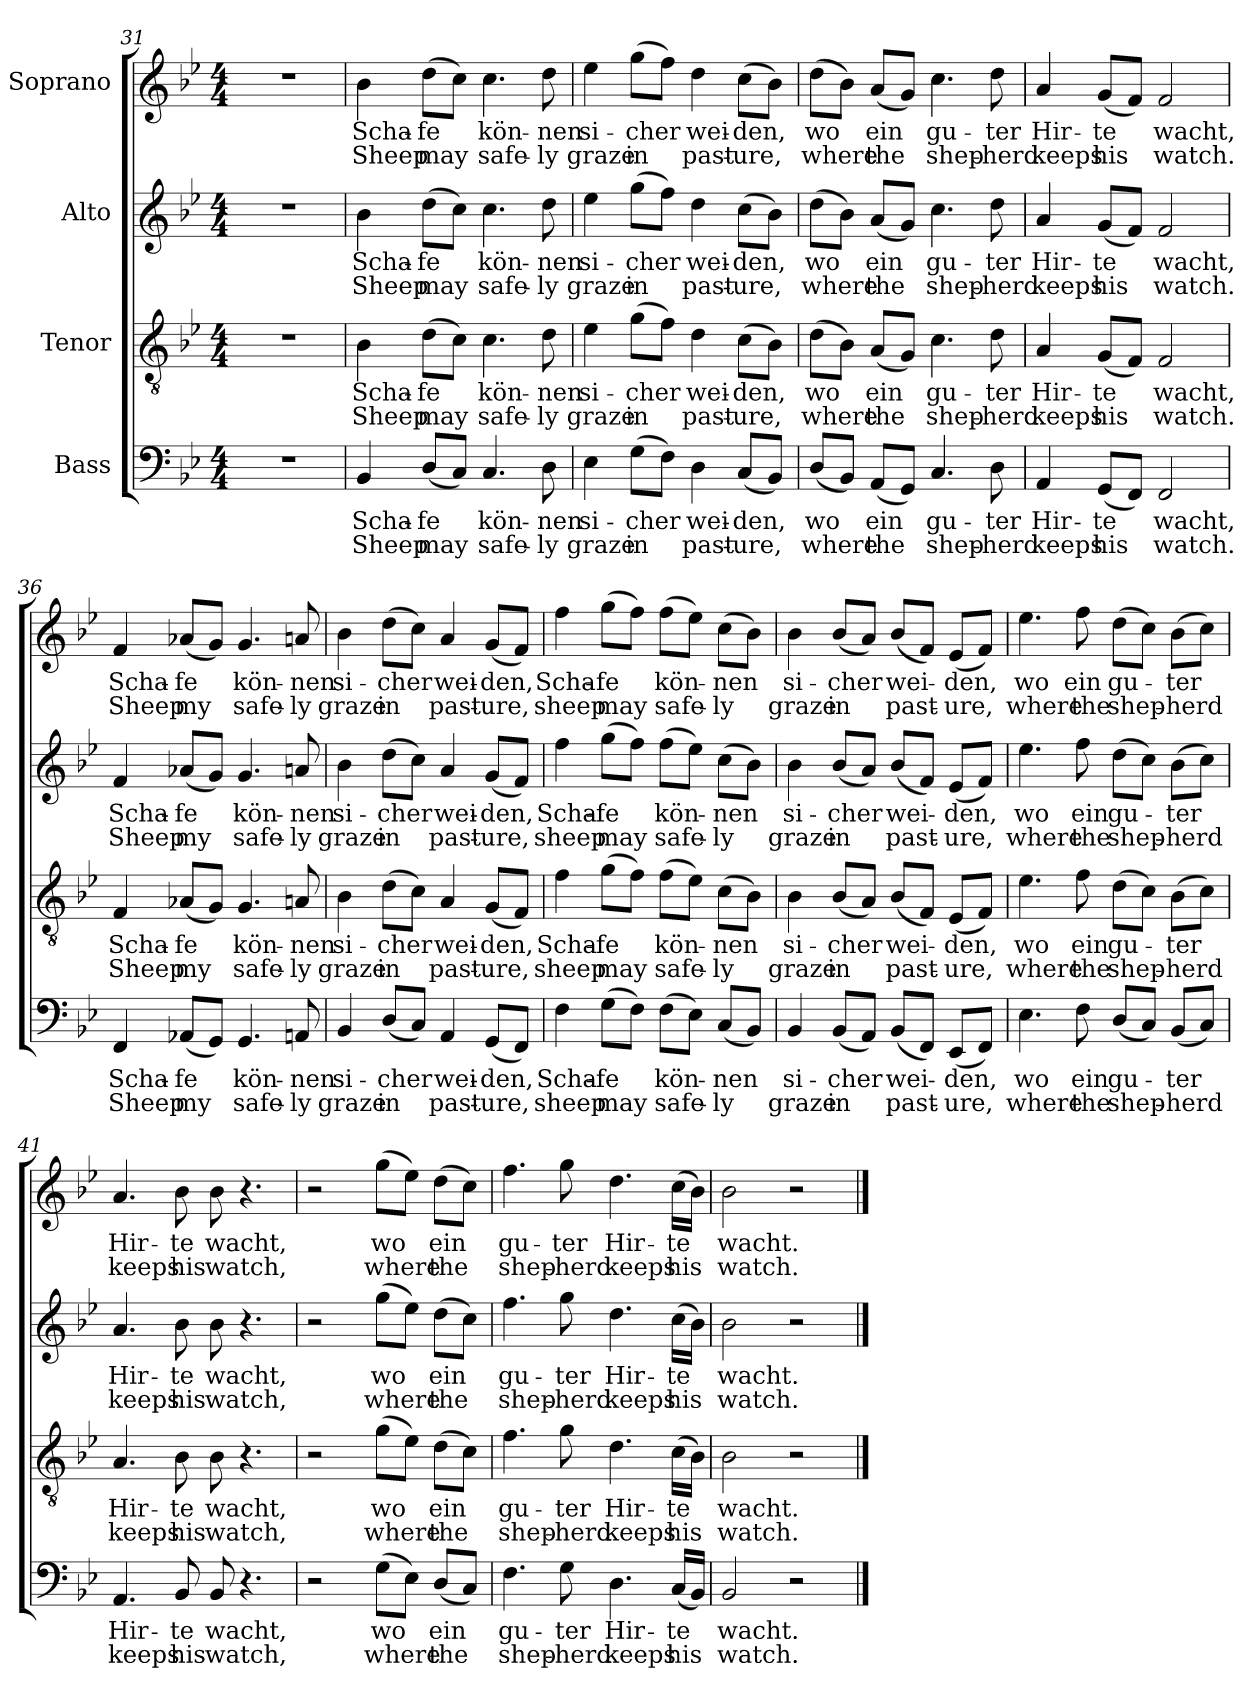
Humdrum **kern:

**kern	**text	**text	**kern	**text	**text	**kern	**text	**text	**kern	**text	**text
*part4	*part4	*part4	*part3	*part3	*part3	*part2	*part2	*part2	*part1	*part1	*part1
*staff4	*staff4	*staff4	*staff3	*staff3	*staff3	*staff2	*staff2	*staff2	*staff1	*staff1	*staff1
*I"Bass	*	*	*I"Tenor	*	*	*I"Alto	*	*	*I"Soprano	*	*
!!LO:PB:g=z
*clefF4	*	*	*clefGv2	*	*	*clefG2	*	*	*clefG2	*	*
*k[b-e-]	*	*	*k[b-e-]	*	*	*k[b-e-]	*	*	*k[b-e-]	*	*
*B-:	*	*	*B-:	*	*	*B-:	*	*	*B-:	*	*
*M4/4	*	*	*M4/4	*	*	*M4/4	*	*	*M4/4	*	*
=31	=31	=31	=31	=31	=31	=31	=31	=31	=31	=31	=31
1r	.	.	1r	.	.	1r	.	.	1r	.	.
=32	=32	=32	=32	=32	=32	=32	=32	=32	=32	=32	=32
!	!LO:LY:b	!LO:LY:b	!	!LO:LY:b	!LO:LY:b	!	!LO:LY:b	!LO:LY:b	!	!LO:LY:b	!LO:LY:b
4BB-/	Scha-	Sheep	4B-\	Scha-	Sheep	4b-\	Scha-	Sheep	4b-\	Scha-	Sheep
!	!LO:LY:b	!LO:LY:b	!	!LO:LY:b	!LO:LY:b	!	!LO:LY:b	!LO:LY:b	!	!LO:LY:b	!LO:LY:b
(<8D/L	-fe	may	(>8d\L	-fe	may	(>8dd\L	-fe	may	(>8dd\L	-fe	may
8C/J)	.	.	8c\J)	.	.	8cc\J)	.	.	8cc\J)	.	.
!	!LO:LY:b	!LO:LY:b	!	!LO:LY:b	!LO:LY:b	!	!LO:LY:b	!LO:LY:b	!	!LO:LY:b	!LO:LY:b
4.C/	kön-	safe-	4.c\	kön-	safe-	4.cc\	kön-	safe-	4.cc\	kön-	safe-
!	!LO:LY:b	!LO:LY:b	!	!LO:LY:b	!LO:LY:b	!	!LO:LY:b	!LO:LY:b	!	!LO:LY:b	!LO:LY:b
8D\	-nen	-ly	8d\	-nen	-ly	8dd\	-nen	-ly	8dd\	-nen	-ly
=33	=33	=33	=33	=33	=33	=33	=33	=33	=33	=33	=33
!	!LO:LY:b	!LO:LY:b	!	!LO:LY:b	!LO:LY:b	!	!LO:LY:b	!LO:LY:b	!	!LO:LY:b	!LO:LY:b
4E-\	si-	graze	4e-\	si-	graze	4ee-\	si-	graze	4ee-\	si-	graze
!	!LO:LY:b	!LO:LY:b	!	!LO:LY:b	!LO:LY:b	!	!LO:LY:b	!LO:LY:b	!	!LO:LY:b	!LO:LY:b
(>8G\L	-cher	in	(>8g\L	-cher	in	(>8gg\L	-cher	in	(>8gg\L	-cher	in
8F\J)	.	.	8f\J)	.	.	8ff\J)	.	.	8ff\J)	.	.
!	!LO:LY:b	!LO:LY:b	!	!LO:LY:b	!LO:LY:b	!	!LO:LY:b	!LO:LY:b	!	!LO:LY:b	!LO:LY:b
4D\	wei-	past-	4d\	wei-	past-	4dd\	wei-	past-	4dd\	wei-	past-
!	!LO:LY:b	!LO:LY:b	!	!LO:LY:b	!LO:LY:b	!	!LO:LY:b	!LO:LY:b	!	!LO:LY:b	!LO:LY:b
(<8C/L	-den,	-ure,	(>8c\L	-den,	-ure,	(>8cc\L	-den,	-ure,	(>8cc\L	-den,	-ure,
8BB-/J)	.	.	8B-\J)	.	.	8b-\J)	.	.	8b-\J)	.	.
=34	=34	=34	=34	=34	=34	=34	=34	=34	=34	=34	=34
!	!LO:LY:b	!LO:LY:b	!	!LO:LY:b	!LO:LY:b	!	!LO:LY:b	!LO:LY:b	!	!LO:LY:b	!LO:LY:b
(<8D/L	wo	where	(>8d\L	wo	where	(>8dd\L	wo	where	(>8dd\L	wo	where
8BB-/J)	.	.	8B-\J)	.	.	8b-\J)	.	.	8b-\J)	.	.
!	!LO:LY:b	!LO:LY:b	!	!LO:LY:b	!LO:LY:b	!	!LO:LY:b	!LO:LY:b	!	!LO:LY:b	!LO:LY:b
(<8AA/L	ein	the	(<8A/L	ein	the	(<8a/L	ein	the	(<8a/L	ein	the
8GG/J)	.	.	8G/J)	.	.	8g/J)	.	.	8g/J)	.	.
!	!LO:LY:b	!LO:LY:b	!	!LO:LY:b	!LO:LY:b	!	!LO:LY:b	!LO:LY:b	!	!LO:LY:b	!LO:LY:b
4.C/	gu-	shep-	4.c\	gu-	shep-	4.cc\	gu-	shep-	4.cc\	gu-	shep-
!	!LO:LY:b	!LO:LY:b	!	!LO:LY:b	!LO:LY:b	!	!LO:LY:b	!LO:LY:b	!	!LO:LY:b	!LO:LY:b
8D\	-ter	-herd	8d\	-ter	-herd	8dd\	-ter	-herd	8dd\	-ter	-herd
!!LO:LB:g=z
=35	=35	=35	=35	=35	=35	=35	=35	=35	=35	=35	=35
!	!LO:LY:b	!LO:LY:b	!	!LO:LY:b	!LO:LY:b	!	!LO:LY:b	!LO:LY:b	!	!LO:LY:b	!LO:LY:b
4AA/	Hir-	keeps	4A/	Hir-	keeps	4a/	Hir-	keeps	4a/	Hir-	keeps
!	!LO:LY:b	!LO:LY:b	!	!LO:LY:b	!LO:LY:b	!	!LO:LY:b	!LO:LY:b	!	!LO:LY:b	!LO:LY:b
(<8GG/L	-te	his	(<8G/L	-te	his	(<8g/L	-te	his	(<8g/L	-te	his
8FF/J)	.	.	8F/J)	.	.	8f/J)	.	.	8f/J)	.	.
!	!LO:LY:b	!LO:LY:b	!	!LO:LY:b	!LO:LY:b	!	!LO:LY:b	!LO:LY:b	!	!LO:LY:b	!LO:LY:b
2FF/	wacht,	watch.	2F/	wacht,	watch.	2f/	wacht,	watch.	2f/	wacht,	watch.
!!LO:PB:g=z
=36	=36	=36	=36	=36	=36	=36	=36	=36	=36	=36	=36
!	!LO:LY:b	!LO:LY:b	!	!LO:LY:b	!LO:LY:b	!	!LO:LY:b	!LO:LY:b	!	!LO:LY:b	!LO:LY:b
4FF/	Scha-	Sheep	4F/	Scha-	Sheep	4f/	Scha-	Sheep	4f/	Scha-	Sheep
!	!LO:LY:b	!LO:LY:b	!	!LO:LY:b	!LO:LY:b	!	!LO:LY:b	!LO:LY:b	!	!LO:LY:b	!LO:LY:b
(<8AA-X/L	-fe	my	(<8A-X/L	-fe	my	(<8a-X/L	-fe	my	(<8a-X/L	-fe	my
8GG/J)	.	.	8G/J)	.	.	8g/J)	.	.	8g/J)	.	.
!	!LO:LY:b	!LO:LY:b	!	!LO:LY:b	!LO:LY:b	!	!LO:LY:b	!LO:LY:b	!	!LO:LY:b	!LO:LY:b
4.GG/	kön-	safe-	4.G/	kön-	safe-	4.g/	kön-	safe-	4.g/	kön-	safe-
!	!LO:LY:b	!LO:LY:b	!	!LO:LY:b	!LO:LY:b	!	!LO:LY:b	!LO:LY:b	!	!LO:LY:b	!LO:LY:b
8AAn/	-nen	-ly	8An/	-nen	-ly	8an/	-nen	-ly	8an/	-nen	-ly
=37	=37	=37	=37	=37	=37	=37	=37	=37	=37	=37	=37
!	!LO:LY:b	!LO:LY:b	!	!LO:LY:b	!LO:LY:b	!	!LO:LY:b	!LO:LY:b	!	!LO:LY:b	!LO:LY:b
4BB-/	si-	graze	4B-\	si-	graze	4b-\	si-	graze	4b-\	si-	graze
!	!LO:LY:b	!LO:LY:b	!	!LO:LY:b	!LO:LY:b	!	!LO:LY:b	!LO:LY:b	!	!LO:LY:b	!LO:LY:b
(<8D/L	-cher	in	(>8d\L	-cher	in	(>8dd\L	-cher	in	(>8dd\L	-cher	in
8C/J)	.	.	8c\J)	.	.	8cc\J)	.	.	8cc\J)	.	.
!	!LO:LY:b	!LO:LY:b	!	!LO:LY:b	!LO:LY:b	!	!LO:LY:b	!LO:LY:b	!	!LO:LY:b	!LO:LY:b
4AA/	wei-	past-	4A/	wei-	past-	4a/	wei-	past-	4a/	wei-	past-
!	!LO:LY:b	!LO:LY:b	!	!LO:LY:b	!LO:LY:b	!	!LO:LY:b	!LO:LY:b	!	!LO:LY:b	!LO:LY:b
(<8GG/L	-den,	-ure,	(<8G/L	-den,	-ure,	(<8g/L	-den,	-ure,	(<8g/L	-den,	-ure,
8FF/J)	.	.	8F/J)	.	.	8f/J)	.	.	8f/J)	.	.
=38	=38	=38	=38	=38	=38	=38	=38	=38	=38	=38	=38
!	!LO:LY:b	!LO:LY:b	!	!LO:LY:b	!LO:LY:b	!	!LO:LY:b	!LO:LY:b	!	!LO:LY:b	!LO:LY:b
4F\	Scha-	sheep	4f\	Scha-	sheep	4ff\	Scha-	sheep	4ff\	Scha-	sheep
!	!LO:LY:b	!LO:LY:b	!	!LO:LY:b	!LO:LY:b	!	!LO:LY:b	!LO:LY:b	!	!LO:LY:b	!LO:LY:b
(>8G\L	-fe	may	(>8g\L	-fe	may	(>8gg\L	-fe	may	(>8gg\L	-fe	may
8F\J)	.	.	8f\J)	.	.	8ff\J)	.	.	8ff\J)	.	.
!	!LO:LY:b	!LO:LY:b	!	!LO:LY:b	!LO:LY:b	!	!LO:LY:b	!LO:LY:b	!	!LO:LY:b	!LO:LY:b
(>8F\L	kön-	safe-	(>8f\L	kön-	safe-	(>8ff\L	kön-	safe-	(>8ff\L	kön-	safe-
8E-\J)	.	.	8e-\J)	.	.	8ee-\J)	.	.	8ee-\J)	.	.
!	!LO:LY:b	!LO:LY:b	!	!LO:LY:b	!LO:LY:b	!	!LO:LY:b	!LO:LY:b	!	!LO:LY:b	!LO:LY:b
(<8C/L	-nen	-ly	(>8c\L	-nen	-ly	(>8cc\L	-nen	-ly	(>8cc\L	-nen	-ly
8BB-/J)	.	.	8B-\J)	.	.	8b-\J)	.	.	8b-\J)	.	.
!!LO:LB:g=z
=39	=39	=39	=39	=39	=39	=39	=39	=39	=39	=39	=39
!	!LO:LY:b	!LO:LY:b	!	!LO:LY:b	!LO:LY:b	!	!LO:LY:b	!LO:LY:b	!	!LO:LY:b	!LO:LY:b
4BB-/	si-	graze	4B-\	si-	graze	4b-\	si-	graze	4b-\	si-	graze
!	!LO:LY:b	!LO:LY:b	!	!LO:LY:b	!LO:LY:b	!	!LO:LY:b	!LO:LY:b	!	!LO:LY:b	!LO:LY:b
(<8BB-/L	-cher	in	(<8B-/L	-cher	in	(<8b-/L	-cher	in	(<8b-/L	-cher	in
8AA/J)	.	.	8A/J)	.	.	8a/J)	.	.	8a/J)	.	.
!	!LO:LY:b	!LO:LY:b	!	!LO:LY:b	!LO:LY:b	!	!LO:LY:b	!LO:LY:b	!	!LO:LY:b	!LO:LY:b
(<8BB-/L	wei-	past-	(<8B-/L	wei-	past-	(<8b-/L	wei-	past-	(<8b-/L	wei-	past-
8FF/J)	.	.	8F/J)	.	.	8f/J)	.	.	8f/J)	.	.
!	!LO:LY:b	!LO:LY:b	!	!LO:LY:b	!LO:LY:b	!	!LO:LY:b	!LO:LY:b	!	!LO:LY:b	!LO:LY:b
(<8EE-/L	-den,	-ure,	(<8E-/L	-den,	-ure,	(<8e-/L	-den,	-ure,	(<8e-/L	-den,	-ure,
8FF/J)	.	.	8F/J)	.	.	8f/J)	.	.	8f/J)	.	.
=40	=40	=40	=40	=40	=40	=40	=40	=40	=40	=40	=40
!	!LO:LY:b	!LO:LY:b	!	!LO:LY:b	!LO:LY:b	!	!LO:LY:b	!LO:LY:b	!	!LO:LY:b	!LO:LY:b
4.E-\	wo	where	4.e-\	wo	where	4.ee-\	wo	where	4.ee-\	wo	where
!	!LO:LY:b	!LO:LY:b	!	!LO:LY:b	!LO:LY:b	!	!LO:LY:b	!LO:LY:b	!	!LO:LY:b	!LO:LY:b
8F\	ein	the	8f\	ein	the	8ff\	ein	the	8ff\	ein	the
!	!LO:LY:b	!LO:LY:b	!	!LO:LY:b	!LO:LY:b	!	!LO:LY:b	!LO:LY:b	!	!LO:LY:b	!LO:LY:b
(<8D/L	gu-	shep-	(>8d\L	gu-	shep-	(>8dd\L	gu-	shep-	(>8dd\L	gu-	shep-
8C/J)	.	.	8c\J)	.	.	8cc\J)	.	.	8cc\J)	.	.
!	!LO:LY:b	!LO:LY:b	!	!LO:LY:b	!LO:LY:b	!	!LO:LY:b	!LO:LY:b	!	!LO:LY:b	!LO:LY:b
(<8BB-/L	-ter	-herd	(>8B-\L	-ter	-herd	(>8b-\L	-ter	-herd	(>8b-\L	-ter	-herd
8C/J)	.	.	8c\J)	.	.	8cc\J)	.	.	8cc\J)	.	.
!!LO:PB:g=z
=41	=41	=41	=41	=41	=41	=41	=41	=41	=41	=41	=41
!	!LO:LY:b	!LO:LY:b	!	!LO:LY:b	!LO:LY:b	!	!LO:LY:b	!LO:LY:b	!	!LO:LY:b	!LO:LY:b
4.AA/	Hir-	keeps	4.A/	Hir-	keeps	4.a/	Hir-	keeps	4.a/	Hir-	keeps
!	!LO:LY:b	!LO:LY:b	!	!LO:LY:b	!LO:LY:b	!	!LO:LY:b	!LO:LY:b	!	!LO:LY:b	!LO:LY:b
8BB-/	-te	his	8B-\	-te	his	8b-\	-te	his	8b-\	-te	his
!	!LO:LY:b	!LO:LY:b	!	!LO:LY:b	!LO:LY:b	!	!LO:LY:b	!LO:LY:b	!	!LO:LY:b	!LO:LY:b
8BB-/	wacht,	watch,	8B-\	wacht,	watch,	8b-\	wacht,	watch,	8b-\	wacht,	watch,
4.r	.	.	4.r	.	.	4.r	.	.	4.r	.	.
=42	=42	=42	=42	=42	=42	=42	=42	=42	=42	=42	=42
2r	.	.	2r	.	.	2r	.	.	2r	.	.
!	!LO:LY:b	!LO:LY:b	!	!LO:LY:b	!LO:LY:b	!	!LO:LY:b	!LO:LY:b	!	!LO:LY:b	!LO:LY:b
(>8G\L	wo	where	(>8g\L	wo	where	(>8gg\L	wo	where	(>8gg\L	wo	where
8E-\J)	.	.	8e-\J)	.	.	8ee-\J)	.	.	8ee-\J)	.	.
!	!LO:LY:b	!LO:LY:b	!	!LO:LY:b	!LO:LY:b	!	!LO:LY:b	!LO:LY:b	!	!LO:LY:b	!LO:LY:b
(<8D/L	ein	the	(>8d\L	ein	the	(>8dd\L	ein	the	(>8dd\L	ein	the
8C/J)	.	.	8c\J)	.	.	8cc\J)	.	.	8cc\J)	.	.
=43	=43	=43	=43	=43	=43	=43	=43	=43	=43	=43	=43
!	!LO:LY:b	!LO:LY:b	!	!LO:LY:b	!LO:LY:b	!	!LO:LY:b	!LO:LY:b	!	!LO:LY:b	!LO:LY:b
4.F\	gu-	shep-	4.f\	gu-	shep-	4.ff\	gu-	shep-	4.ff\	gu-	shep-
!	!LO:LY:b	!LO:LY:b	!	!LO:LY:b	!LO:LY:b	!	!LO:LY:b	!LO:LY:b	!	!LO:LY:b	!LO:LY:b
8G\	-ter	-herd	8g\	-ter	-herd	8gg\	-ter	-herd	8gg\	-ter	-herd
!	!LO:LY:b	!LO:LY:b	!	!LO:LY:b	!LO:LY:b	!	!LO:LY:b	!LO:LY:b	!	!LO:LY:b	!LO:LY:b
4.D\	Hir-	keeps	4.d\	Hir-	keeps	4.dd\	Hir-	keeps	4.dd\	Hir-	keeps
!	!LO:LY:b	!LO:LY:b	!	!LO:LY:b	!LO:LY:b	!	!LO:LY:b	!LO:LY:b	!	!LO:LY:b	!LO:LY:b
(<16C/LL	-te	his	(>16c\LL	-te	his	(>16cc\LL	-te	his	(>16cc\LL	-te	his
16BB-/JJ)	.	.	16B-\JJ)	.	.	16b-\JJ)	.	.	16b-\JJ)	.	.
=44	=44	=44	=44	=44	=44	=44	=44	=44	=44	=44	=44
!	!LO:LY:b	!LO:LY:b	!	!LO:LY:b	!LO:LY:b	!	!LO:LY:b	!LO:LY:b	!	!LO:LY:b	!LO:LY:b
2BB-/	wacht.	watch.	2B-\	wacht.	watch.	2b-\	wacht.	watch.	2b-\	wacht.	watch.
2r	.	.	2r	.	.	2r	.	.	2r	.	.
==	==	==	==	==	==	==	==	==	==	==	==
*-	*-	*-	*-	*-	*-	*-	*-	*-	*-	*-	*-
